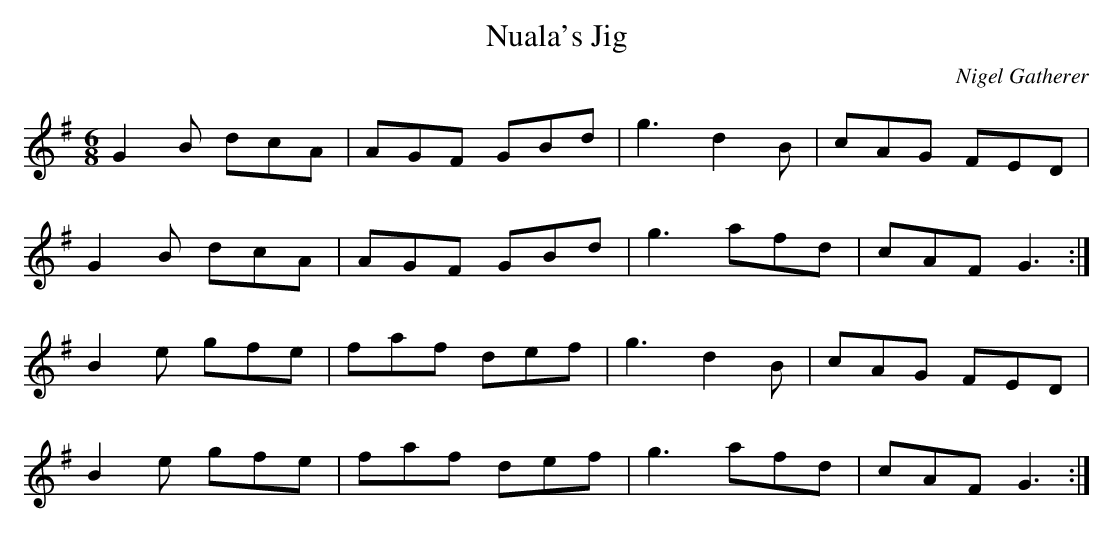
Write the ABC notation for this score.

X:1
T:Nuala's Jig
C:Nigel Gatherer
M:6/8
L:1/8
K:G
G2B dcA | AGF GBd | g3  d2B | cAG FED |
G2B dcA | AGF GBd | g3  afd | cAF G3 :|
B2e gfe | faf def | g3  d2B | cAG FED |
B2e gfe | faf def | g3  afd | cAF G3 :|
